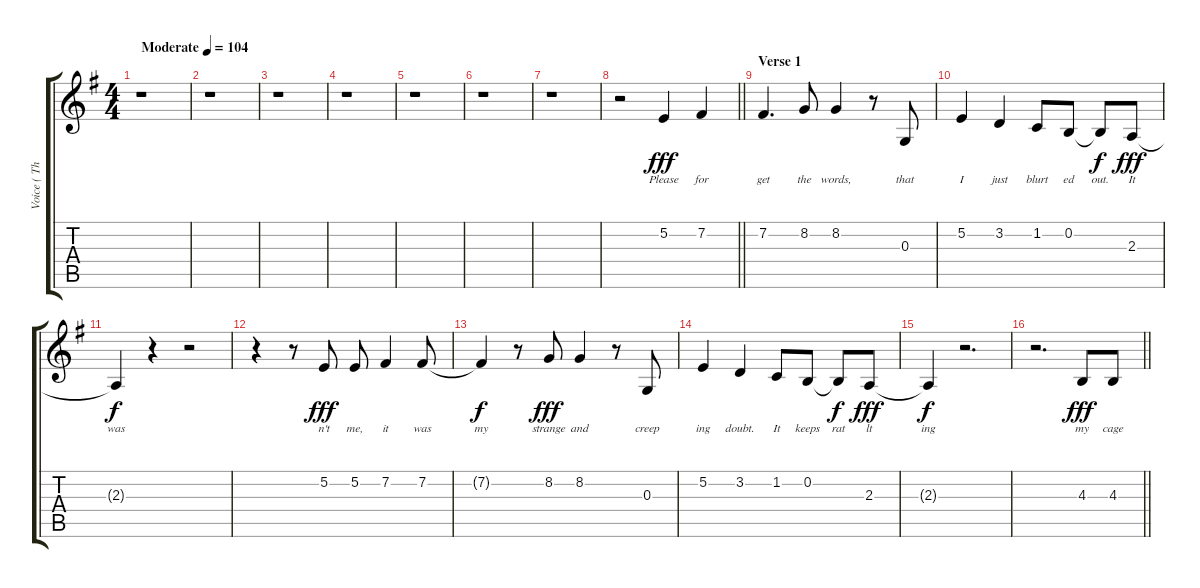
\track ("Voice ( Thom Yorke )" "Voice ( Th") {instrument lead1square}
\staff {score tabs}
\tuning (E4 B3 G3 D3 A2 E2) {hide}
\ts (4 4)
\tempo (104 "Moderate")
\clef g2
\ks eminor
r.1{dy fff instrument lead1square} |
r.1 |
r.1 |
r.1 |
r.1 |
r.1 |
r.1 |
\barLineRight lightlight
r.2 5.2.4{lyrics (0 "Please") lyrics (1 "") lyrics (2 "") lyrics (3 "") lyrics (4 "")} 7.2.4{lyrics (0 "for") lyrics (1 "") lyrics (2 "") lyrics (3 "") lyrics (4 "")} |
\section ("" "Verse 1")
7.2.4{d lyrics (0 "get") lyrics (1 "") lyrics (2 "") lyrics (3 "") lyrics (4 "")} 8.2.8{lyrics (0 "the") lyrics (1 "") lyrics (2 "") lyrics (3 "") lyrics (4 "")} 8.2.4{lyrics (0 "words,") lyrics (1 "") lyrics (2 "") lyrics (3 "") lyrics (4 "")} r.8 0.3.8{lyrics (0 "that") lyrics (1 "") lyrics (2 "") lyrics (3 "") lyrics (4 "")} |
5.2.4{lyrics (0 "I") lyrics (1 "") lyrics (2 "") lyrics (3 "") lyrics (4 "")} 3.2.4{lyrics (0 "just") lyrics (1 "") lyrics (2 "") lyrics (3 "") lyrics (4 "")} 1.2.8{lyrics (0 "blurt") lyrics (1 "") lyrics (2 "") lyrics (3 "") lyrics (4 "")} 0.2.8{lyrics (0 "ed") lyrics (1 "") lyrics (2 "") lyrics (3 "") lyrics (4 "")} 0.2{t}.8{lyrics (0 "out.") lyrics (1 "") lyrics (2 "") lyrics (3 "") lyrics (4 "") dy f} 2.3.8{lyrics (0 "It") lyrics (1 "") lyrics (2 "") lyrics (3 "") lyrics (4 "") dy fff} |
2.3{t}.4{lyrics (0 "was") lyrics (1 "") lyrics (2 "") lyrics (3 "") lyrics (4 "") dy f} r.4 r.2 |
r.4 r.8 5.2.8{lyrics (0 "n't") lyrics (1 "") lyrics (2 "") lyrics (3 "") lyrics (4 "") dy fff} 5.2.8{lyrics (0 "me,") lyrics (1 "") lyrics (2 "") lyrics (3 "") lyrics (4 "")} 7.2.4{lyrics (0 "it") lyrics (1 "") lyrics (2 "") lyrics (3 "") lyrics (4 "")} 7.2.8{lyrics (0 "was") lyrics (1 "") lyrics (2 "") lyrics (3 "") lyrics (4 "")} |
7.2{t}.4{lyrics (0 "my") lyrics (1 "") lyrics (2 "") lyrics (3 "") lyrics (4 "") dy f} r.8 8.2.8{lyrics (0 "strange") lyrics (1 "") lyrics (2 "") lyrics (3 "") lyrics (4 "") dy fff} 8.2.4{lyrics (0 "and") lyrics (1 "") lyrics (2 "") lyrics (3 "") lyrics (4 "")} r.8 0.3.8{lyrics (0 "creep") lyrics (1 "") lyrics (2 "") lyrics (3 "") lyrics (4 "")} |
5.2.4{lyrics (0 "ing") lyrics (1 "") lyrics (2 "") lyrics (3 "") lyrics (4 "")} 3.2.4{lyrics (0 "doubt.") lyrics (1 "") lyrics (2 "") lyrics (3 "") lyrics (4 "")} 1.2.8{lyrics (0 "It") lyrics (1 "") lyrics (2 "") lyrics (3 "") lyrics (4 "")} 0.2.8{lyrics (0 "keeps") lyrics (1 "") lyrics (2 "") lyrics (3 "") lyrics (4 "")} 0.2{t}.8{lyrics (0 "rat") lyrics (1 "") lyrics (2 "") lyrics (3 "") lyrics (4 "") dy f} 2.3.8{lyrics (0 "lt") lyrics (1 "") lyrics (2 "") lyrics (3 "") lyrics (4 "") dy fff} |
2.3{t}.4{lyrics (0 "ing") lyrics (1 "") lyrics (2 "") lyrics (3 "") lyrics (4 "") dy f} r.2{d} |
\barLineRight lightlight
r.2{d} 4.3.8{lyrics (0 "my") lyrics (1 "") lyrics (2 "") lyrics (3 "") lyrics (4 "") dy fff} 4.3.8{lyrics (0 "cage") lyrics (1 "") lyrics (2 "") lyrics (3 "") lyrics (4 "")}
